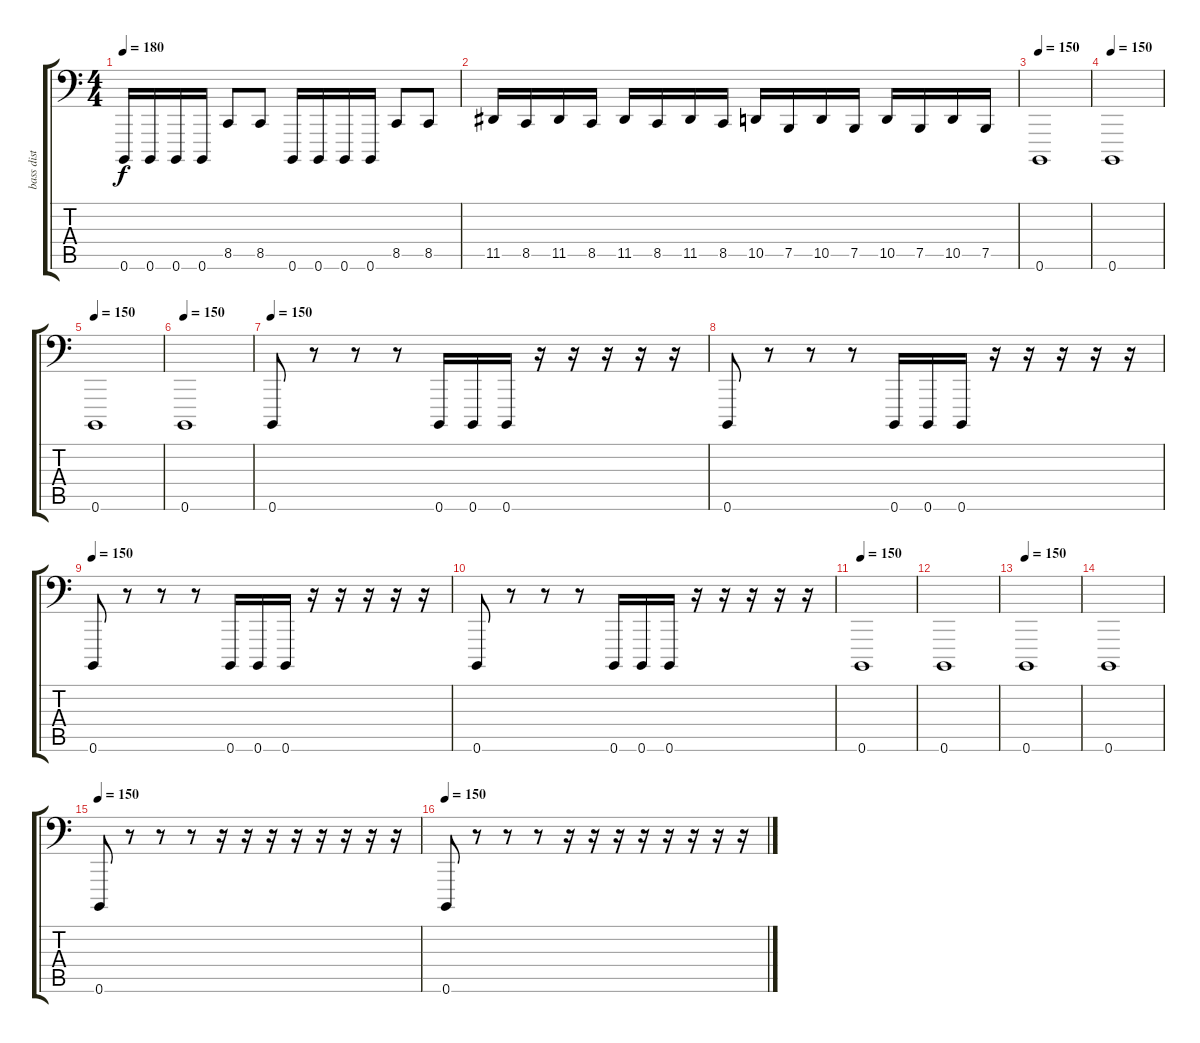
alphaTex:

\track ("bass dist" "bass dist") {instrument lead2sawtooth}
\staff {score tabs}
\tuning (B2 Gb2 D2 A1 E1 B0) {hide}
\ts (4 4)
\tempo 180
\clef f4
\ks c
0.6.16{dy f} 0.6.16 0.6.16 0.6.16 8.5.8 8.5.8 0.6.16 0.6.16 0.6.16 0.6.16 8.5.8 8.5.8 |
11.5.16 8.5.16 11.5.16 8.5.16 11.5.16 8.5.16 11.5.16 8.5.16 10.5.16 7.5.16 10.5.16 7.5.16 10.5.16 7.5.16 10.5.16 7.5.16 |
\tempo 120
\tempo 150
0.6.1 |
\tempo 150
0.6.1 |
\tempo 120
\tempo 150
0.6.1 |
\tempo 150
0.6.1 |
\tempo 150
0.6.8 r.8 r.8 r.8 0.6.16 0.6.16 0.6.16 r.16 r.16 r.16 r.16 r.16 |
0.6.8 r.8 r.8 r.8 0.6.16 0.6.16 0.6.16 r.16 r.16 r.16 r.16 r.16 |
\tempo 150
0.6.8 r.8 r.8 r.8 0.6.16 0.6.16 0.6.16 r.16 r.16 r.16 r.16 r.16 |
0.6.8 r.8 r.8 r.8 0.6.16 0.6.16 0.6.16 r.16 r.16 r.16 r.16 r.16 |
\tempo 150
0.6.1 |
0.6.1 |
\tempo 150
0.6.1 |
0.6.1 |
\tempo 150
0.6.8 r.8 r.8 r.8 r.16 r.16 r.16 r.16 r.16 r.16 r.16 r.16 |
\tempo 150
0.6.8 r.8 r.8 r.8 r.16 r.16 r.16 r.16 r.16 r.16 r.16 r.16
